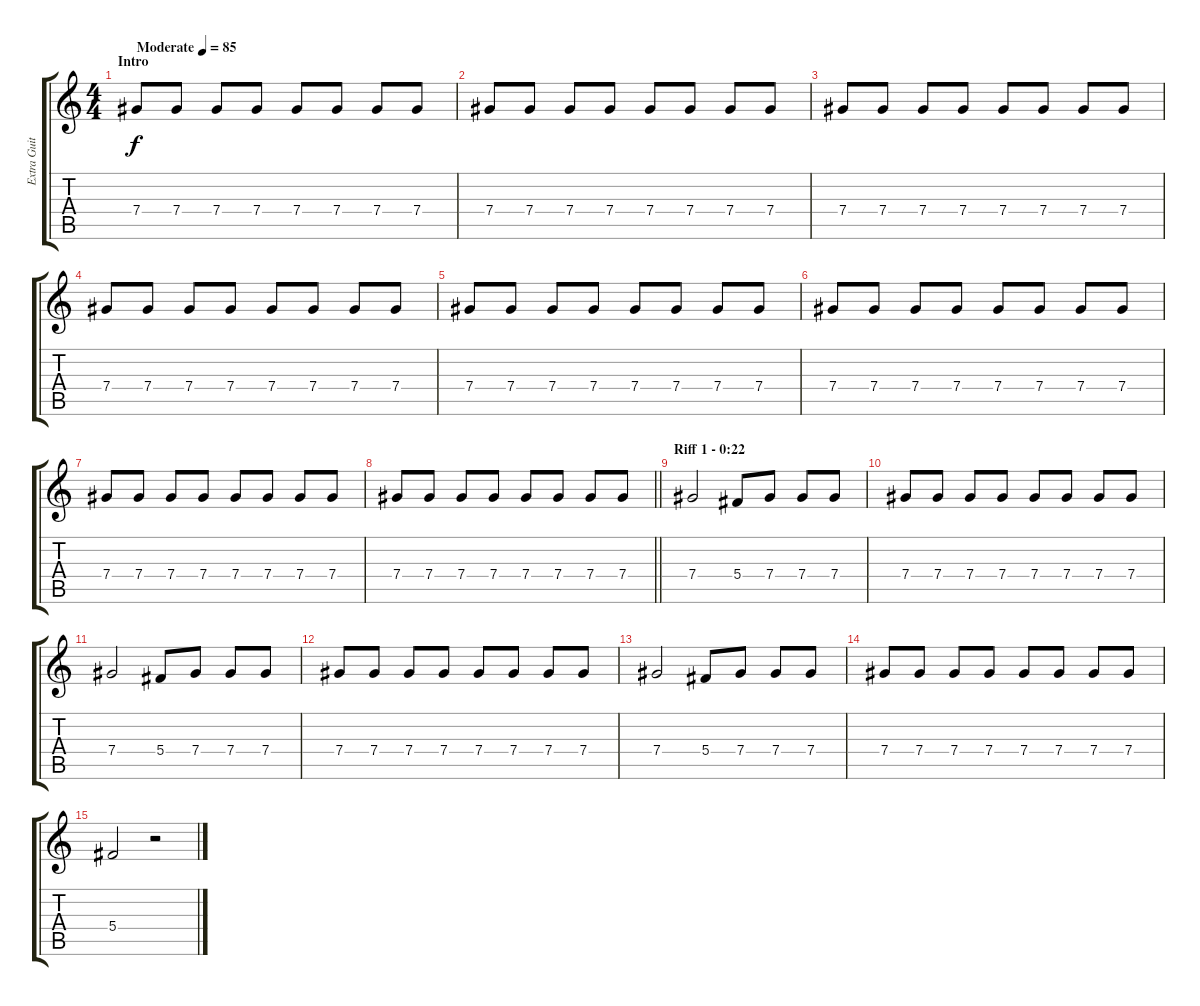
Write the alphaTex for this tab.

\track ("Extra Guitar" "Extra Guit") {instrument overdrivenguitar bank 255}
\staff {score tabs}
\tuning (Eb4 Bb3 Gb3 Db3 Ab2 Eb2) {hide}
\ts (4 4)
\section ("" "Intro")
\tempo (85 "Moderate")
\clef g2
\ks c
7.4.8{dy f instrument overdrivenguitar} 7.4.8 7.4.8 7.4.8 7.4.8 7.4.8 7.4.8 7.4.8 |
7.4.8 7.4.8 7.4.8 7.4.8 7.4.8 7.4.8 7.4.8 7.4.8 |
7.4.8 7.4.8 7.4.8 7.4.8 7.4.8 7.4.8 7.4.8 7.4.8 |
7.4.8 7.4.8 7.4.8 7.4.8 7.4.8 7.4.8 7.4.8 7.4.8 |
7.4.8 7.4.8 7.4.8 7.4.8 7.4.8 7.4.8 7.4.8 7.4.8 |
7.4.8 7.4.8 7.4.8 7.4.8 7.4.8 7.4.8 7.4.8 7.4.8 |
7.4.8 7.4.8 7.4.8 7.4.8 7.4.8 7.4.8 7.4.8 7.4.8 |
\barLineRight lightlight
7.4.8 7.4.8 7.4.8 7.4.8 7.4.8 7.4.8 7.4.8 7.4.8 |
\section ("" "Riff 1 - 0:22")
7.4.2 5.4.8 7.4.8 7.4.8 7.4.8 |
7.4.8 7.4.8 7.4.8 7.4.8 7.4.8 7.4.8 7.4.8 7.4.8 |
7.4.2 5.4.8 7.4.8 7.4.8 7.4.8 |
7.4.8 7.4.8 7.4.8 7.4.8 7.4.8 7.4.8 7.4.8 7.4.8 |
7.4.2 5.4.8 7.4.8 7.4.8 7.4.8 |
7.4.8 7.4.8 7.4.8 7.4.8 7.4.8 7.4.8 7.4.8 7.4.8 |
5.4.2 r.2
